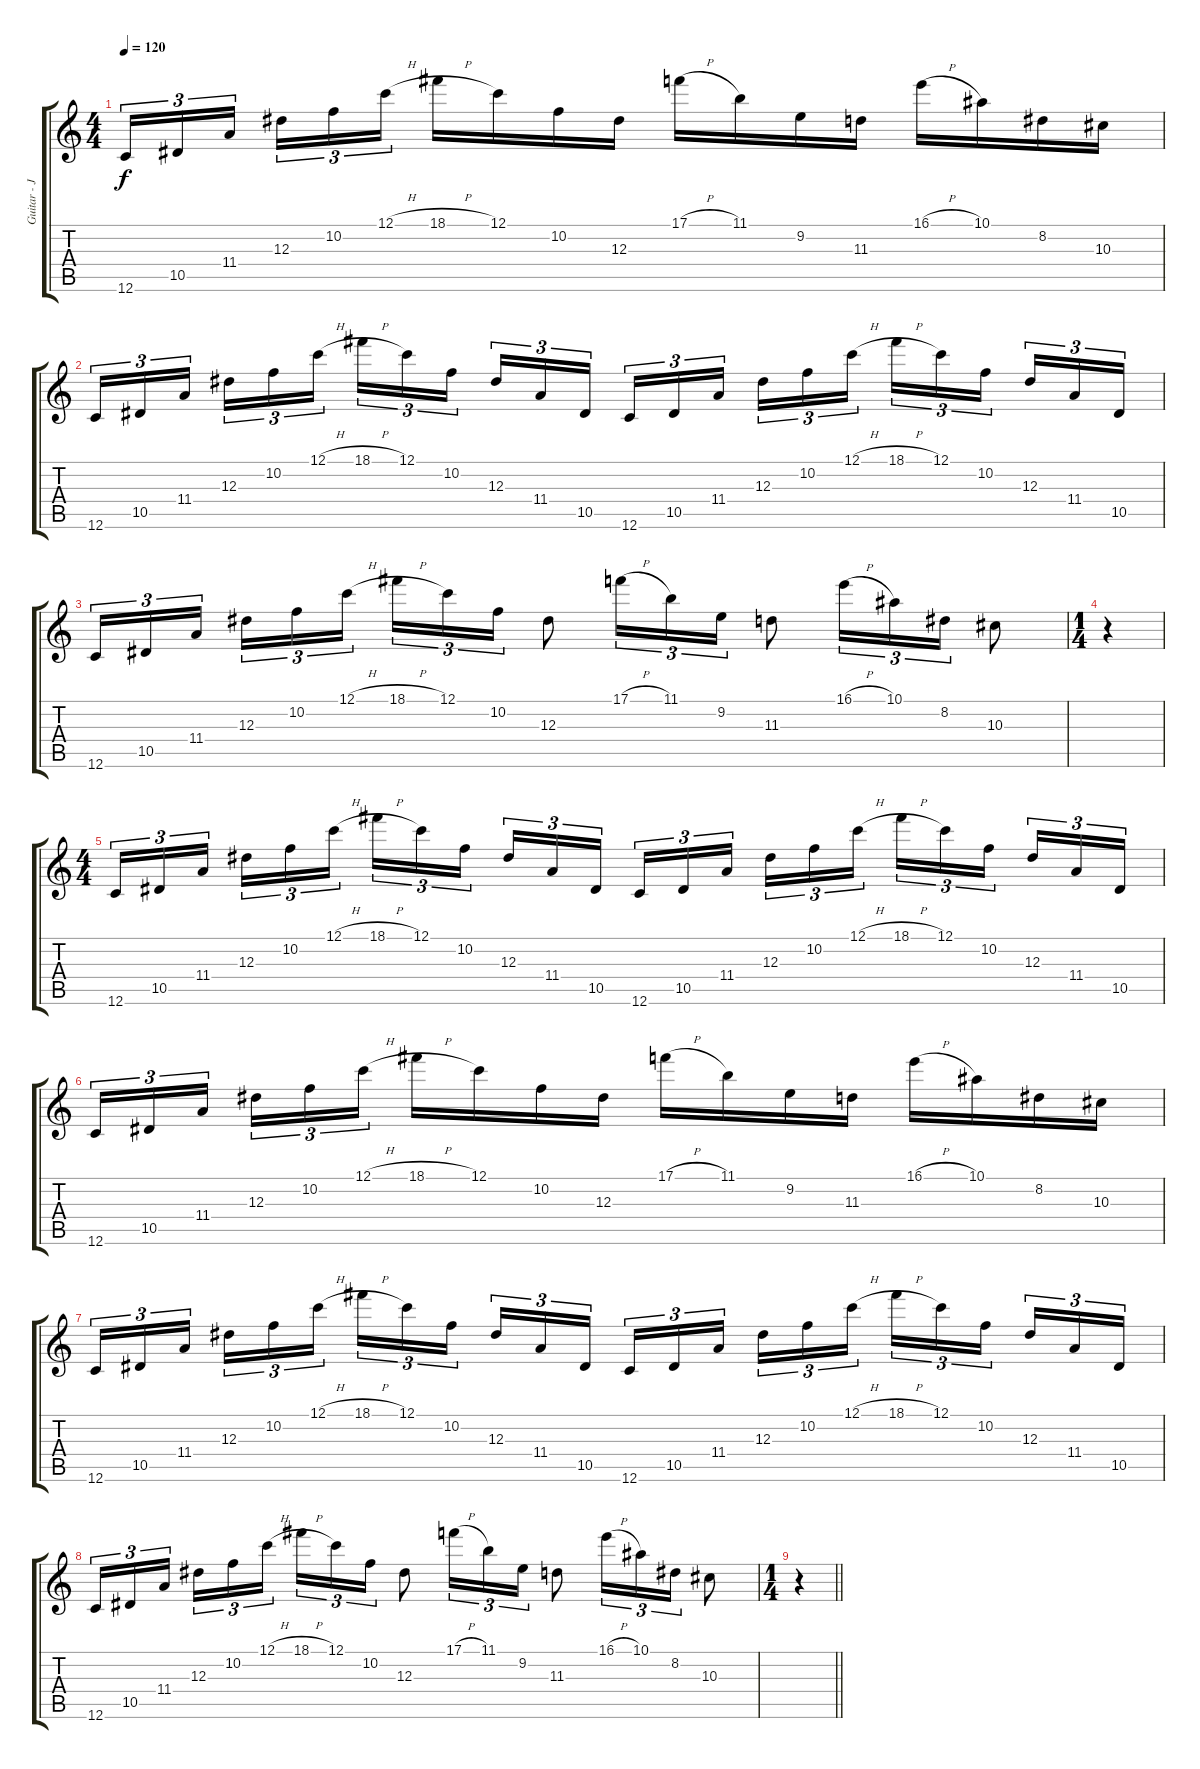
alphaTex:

\track ("Guitar - Josh Hemandez" "Guitar - J") {instrument distortionguitar}
\staff {score tabs}
\tuning (C4 G3 Eb3 Bb2 F2 C2) {hide}
\ts (4 4)
\tempo 120
\clef g2
\ks c
12.6.16{tu (3 2) dy f} 10.5.16{tu (3 2)} 11.4.16{tu (3 2) beam splitsecondary} 12.3.16{tu (3 2)} 10.2.16{tu (3 2)} 12.1{h}.16{tu (3 2)} 18.1{h}.16 12.1.16 10.2.16 12.3.16 17.1{h}.16 11.1.16 9.2.16 11.3.16 16.1{h}.16 10.1.16 8.2.16 10.3.16 |
12.6.16{tu (3 2)} 10.5.16{tu (3 2)} 11.4.16{tu (3 2) beam splitsecondary} 12.3.16{tu (3 2)} 10.2.16{tu (3 2)} 12.1{h}.16{tu (3 2)} 18.1{h}.16{tu (3 2)} 12.1.16{tu (3 2)} 10.2.16{tu (3 2) beam splitsecondary} 12.3.16{tu (3 2)} 11.4.16{tu (3 2)} 10.5.16{tu (3 2)} 12.6.16{tu (3 2)} 10.5.16{tu (3 2)} 11.4.16{tu (3 2) beam splitsecondary} 12.3.16{tu (3 2)} 10.2.16{tu (3 2)} 12.1{h}.16{tu (3 2)} 18.1{h}.16{tu (3 2)} 12.1.16{tu (3 2)} 10.2.16{tu (3 2) beam splitsecondary} 12.3.16{tu (3 2)} 11.4.16{tu (3 2)} 10.5.16{tu (3 2)} |
12.6.16{tu (3 2)} 10.5.16{tu (3 2)} 11.4.16{tu (3 2) beam splitsecondary} 12.3.16{tu (3 2)} 10.2.16{tu (3 2)} 12.1{h}.16{tu (3 2)} 18.1{h}.16{tu (3 2)} 12.1.16{tu (3 2)} 10.2.16{tu (3 2)} 12.3.8 17.1{h}.16{tu (3 2)} 11.1.16{tu (3 2)} 9.2.16{tu (3 2)} 11.3.8 16.1{h}.16{tu (3 2)} 10.1.16{tu (3 2)} 8.2.16{tu (3 2)} 10.3.8 |
\ts (1 4)
r.4 |
\ts (4 4)
12.6.16{tu (3 2)} 10.5.16{tu (3 2)} 11.4.16{tu (3 2) beam splitsecondary} 12.3.16{tu (3 2)} 10.2.16{tu (3 2)} 12.1{h}.16{tu (3 2)} 18.1{h}.16{tu (3 2)} 12.1.16{tu (3 2)} 10.2.16{tu (3 2) beam splitsecondary} 12.3.16{tu (3 2)} 11.4.16{tu (3 2)} 10.5.16{tu (3 2)} 12.6.16{tu (3 2)} 10.5.16{tu (3 2)} 11.4.16{tu (3 2) beam splitsecondary} 12.3.16{tu (3 2)} 10.2.16{tu (3 2)} 12.1{h}.16{tu (3 2)} 18.1{h}.16{tu (3 2)} 12.1.16{tu (3 2)} 10.2.16{tu (3 2) beam splitsecondary} 12.3.16{tu (3 2)} 11.4.16{tu (3 2)} 10.5.16{tu (3 2)} |
12.6.16{tu (3 2)} 10.5.16{tu (3 2)} 11.4.16{tu (3 2) beam splitsecondary} 12.3.16{tu (3 2)} 10.2.16{tu (3 2)} 12.1{h}.16{tu (3 2)} 18.1{h}.16 12.1.16 10.2.16 12.3.16 17.1{h}.16 11.1.16 9.2.16 11.3.16 16.1{h}.16 10.1.16 8.2.16 10.3.16 |
12.6.16{tu (3 2)} 10.5.16{tu (3 2)} 11.4.16{tu (3 2) beam splitsecondary} 12.3.16{tu (3 2)} 10.2.16{tu (3 2)} 12.1{h}.16{tu (3 2)} 18.1{h}.16{tu (3 2)} 12.1.16{tu (3 2)} 10.2.16{tu (3 2) beam splitsecondary} 12.3.16{tu (3 2)} 11.4.16{tu (3 2)} 10.5.16{tu (3 2)} 12.6.16{tu (3 2)} 10.5.16{tu (3 2)} 11.4.16{tu (3 2) beam splitsecondary} 12.3.16{tu (3 2)} 10.2.16{tu (3 2)} 12.1{h}.16{tu (3 2)} 18.1{h}.16{tu (3 2)} 12.1.16{tu (3 2)} 10.2.16{tu (3 2) beam splitsecondary} 12.3.16{tu (3 2)} 11.4.16{tu (3 2)} 10.5.16{tu (3 2)} |
12.6.16{tu (3 2)} 10.5.16{tu (3 2)} 11.4.16{tu (3 2) beam splitsecondary} 12.3.16{tu (3 2)} 10.2.16{tu (3 2)} 12.1{h}.16{tu (3 2)} 18.1{h}.16{tu (3 2)} 12.1.16{tu (3 2)} 10.2.16{tu (3 2)} 12.3.8 17.1{h}.16{tu (3 2)} 11.1.16{tu (3 2)} 9.2.16{tu (3 2)} 11.3.8 16.1{h}.16{tu (3 2)} 10.1.16{tu (3 2)} 8.2.16{tu (3 2)} 10.3.8 |
\ts (1 4)
\barLineRight lightlight
r.4
